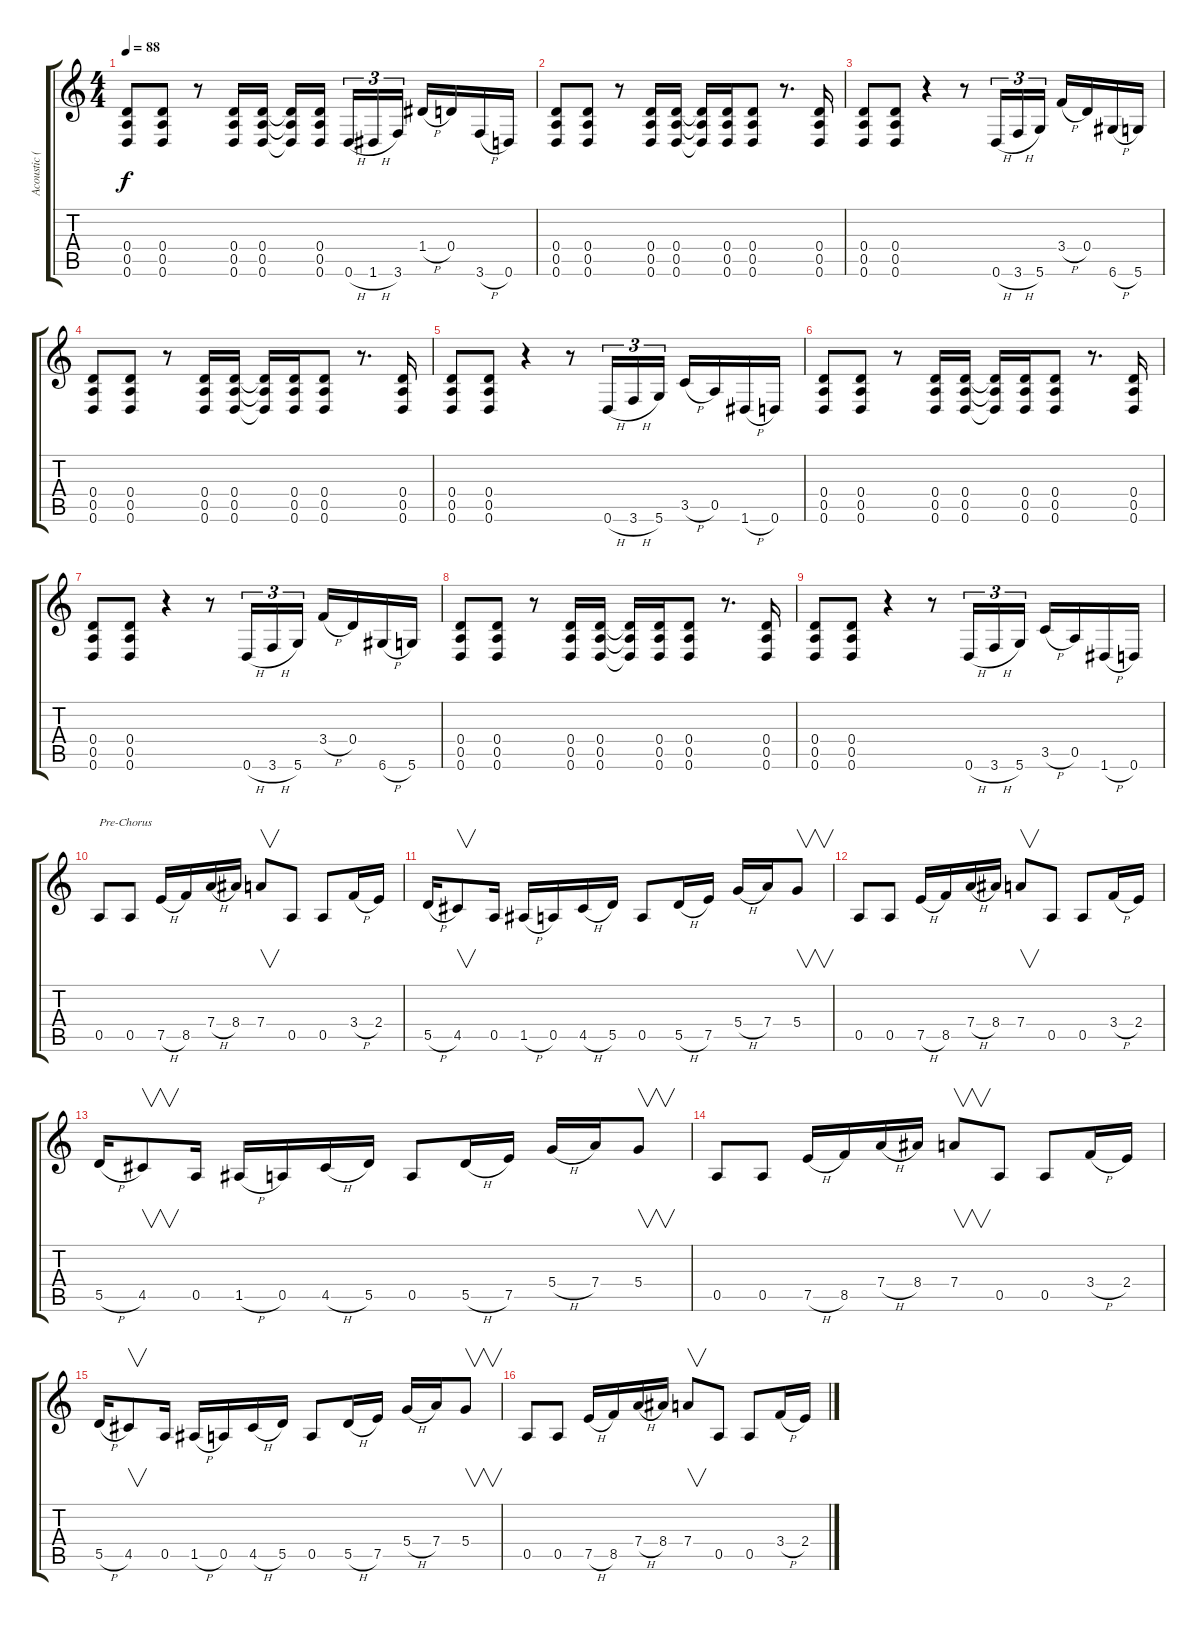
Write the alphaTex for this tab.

\track ("Acoustic (Intro) / Rhythm" "Acoustic (") {instrument acousticguitarsteel}
\staff {score tabs}
\tuning (E4 B3 G3 D3 A2 D2) {hide}
\ts (4 4)
\tempo 88
\clef g2
\ks c
(0.4 0.5 0.6).8{dy f} (0.4 0.5 0.6).8 r.8 (0.4 0.5 0.6).16 (0.4 0.5 0.6).16 (0.4{t} 0.5{t} 0.6{t}).16 (0.4 0.5 0.6).16 0.6{h}.16{tu (3 2)} 1.6{h}.16{tu (3 2)} 3.6.16{tu (3 2)} 1.4{h}.16 0.4.16 3.6{h}.16 0.6.16 |
(0.4 0.5 0.6).8 (0.4 0.5 0.6).8 r.8 (0.4 0.5 0.6).16 (0.4 0.5 0.6).16 (0.4{t} 0.5{t} 0.6{t}).16 (0.4 0.5 0.6).16 (0.4 0.5 0.6).8 r.8{d} (0.4 0.5 0.6).16 |
(0.4 0.5 0.6).8 (0.4 0.5 0.6).8 r.4 r.8 0.6{h}.16{tu (3 2)} 3.6{h}.16{tu (3 2)} 5.6.16{tu (3 2)} 3.4{h}.16 0.4.16 6.6{h}.16 5.6.16 |
(0.4 0.5 0.6).8 (0.4 0.5 0.6).8 r.8 (0.4 0.5 0.6).16 (0.4 0.5 0.6).16 (0.4{t} 0.5{t} 0.6{t}).16 (0.4 0.5 0.6).16 (0.4 0.5 0.6).8 r.8{d} (0.4 0.5 0.6).16 |
(0.4 0.5 0.6).8 (0.4 0.5 0.6).8 r.4 r.8 0.6{h}.16{tu (3 2)} 3.6{h}.16{tu (3 2)} 5.6.16{tu (3 2)} 3.5{h}.16 0.5.16 1.6{h}.16 0.6.16 |
(0.4 0.5 0.6).8 (0.4 0.5 0.6).8 r.8 (0.4 0.5 0.6).16 (0.4 0.5 0.6).16 (0.4{t} 0.5{t} 0.6{t}).16 (0.4 0.5 0.6).16 (0.4 0.5 0.6).8 r.8{d} (0.4 0.5 0.6).16 |
(0.4 0.5 0.6).8 (0.4 0.5 0.6).8 r.4 r.8 0.6{h}.16{tu (3 2)} 3.6{h}.16{tu (3 2)} 5.6.16{tu (3 2)} 3.4{h}.16 0.4.16 6.6{h}.16 5.6.16 |
(0.4 0.5 0.6).8 (0.4 0.5 0.6).8 r.8 (0.4 0.5 0.6).16 (0.4 0.5 0.6).16 (0.4{t} 0.5{t} 0.6{t}).16 (0.4 0.5 0.6).16 (0.4 0.5 0.6).8 r.8{d} (0.4 0.5 0.6).16 |
(0.4 0.5 0.6).8 (0.4 0.5 0.6).8 r.4 r.8 0.6{h}.16{tu (3 2)} 3.6{h}.16{tu (3 2)} 5.6.16{tu (3 2)} 3.5{h}.16 0.5.16 1.6{h}.16 0.6.16 |
0.5.8{txt "Pre-Chorus"} 0.5.8 7.5{h}.16 8.5.16 7.4{h}.16 8.4.16 7.4.8{v} 0.5.8 0.5.8 3.4{h}.16 2.4.16 |
5.5{h}.16 4.5.8{v} 0.5.16 1.5{h}.16 0.5.16 4.5{h}.16 5.5.16 0.5.8 5.5{h}.16 7.5.16 5.4{h}.16 7.4.16 5.4.8{v} |
0.5.8 0.5.8 7.5{h}.16 8.5.16 7.4{h}.16 8.4.16 7.4.8{v} 0.5.8 0.5.8 3.4{h}.16 2.4.16 |
5.5{h}.16 4.5.8{v} 0.5.16 1.5{h}.16 0.5.16 4.5{h}.16 5.5.16 0.5.8 5.5{h}.16 7.5.16 5.4{h}.16 7.4.16 5.4.8{v} |
0.5.8 0.5.8 7.5{h}.16 8.5.16 7.4{h}.16 8.4.16 7.4.8{v} 0.5.8 0.5.8 3.4{h}.16 2.4.16 |
5.5{h}.16 4.5.8{v} 0.5.16 1.5{h}.16 0.5.16 4.5{h}.16 5.5.16 0.5.8 5.5{h}.16 7.5.16 5.4{h}.16 7.4.16 5.4.8{v} |
0.5.8 0.5.8 7.5{h}.16 8.5.16 7.4{h}.16 8.4.16 7.4.8{v} 0.5.8 0.5.8 3.4{h}.16 2.4.16
